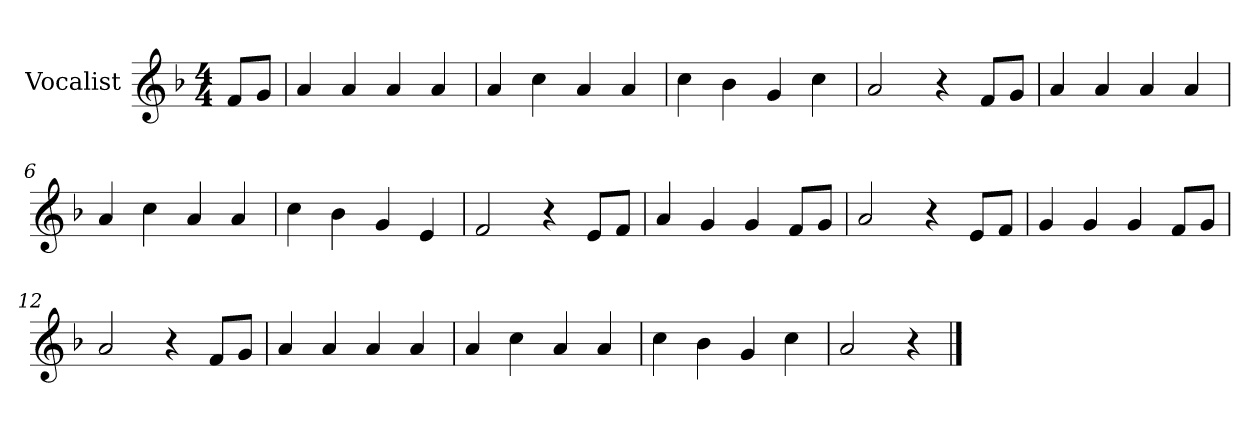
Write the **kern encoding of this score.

**kern
*part1
*staff1
*I"Vocalist
*k[b-]
*F:
*M4/4
=
8fL
8gJ
=1
4a
4a
4a
4a
=2
4a
4cc
4a
4a
=3
4cc
4b-
4g
4cc
=4
2a
4r
8fL
8gJ
=5
4a
4a
4a
4a
=6
4a
4cc
4a
4a
=7
4cc
4b-
4g
4e
=8
2f
4r
8eL
8fJ
=9
4a
4g
4g
8fL
8gJ
=10
2a
4r
8eL
8fJ
=11
4g
4g
4g
8fL
8gJ
=12
2a
4r
8fL
8gJ
=13
4a
4a
4a
4a
=14
4a
4cc
4a
4a
=15
4cc
4b-
4g
4cc
=16
2a
4r
==
*-
